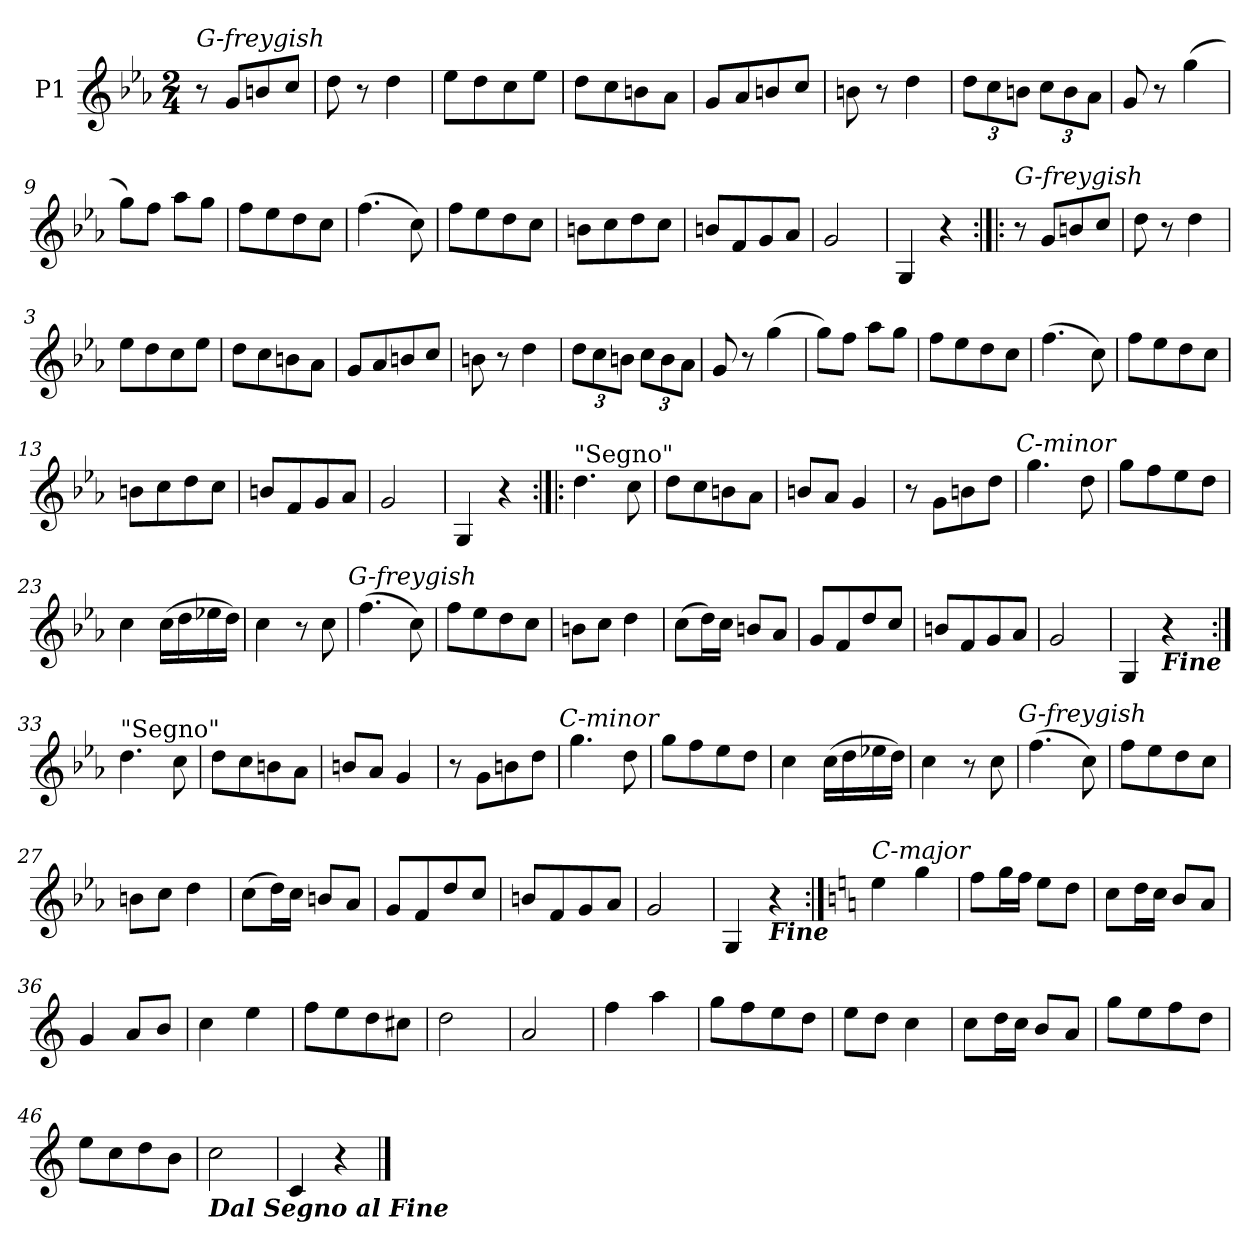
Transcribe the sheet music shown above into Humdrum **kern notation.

**kern
*part1
*staff1
*I"P1
*clefG2
*k[b-e-a-]
*M2/4
=1
!LO:TX:a:i:t=G-freygish
8r
8gL
8bn
8ccJ
=2
8dd
8r
4dd
=3
8ee-L
8dd
8cc
8ee-J
=4
8ddL
8cc
8bn
8a-J
=5
8gL
8a-
8bn
8ccJ
=6
8bn
8r
4dd
=7
12ddL
12cc
12bnJ
12ccL
12b
12a-J
=8
8g
8r
(4gg
=9
8ggL)
8ffJ
8aa-L
8ggJ
=10
8ffL
8ee-
8dd
8ccJ
=11
(4.ff
8cc)
=12
8ffL
8ee-
8dd
8ccJ
=13
8bnL
8cc
8dd
8ccJ
=14
8bnL
8f
8g
8a-J
=15
2g
=16
4G
4r
=1:|!|:
!LO:TX:a:i:t=G-freygish
8r
8gL
8bn
8ccJ
=2
8dd
8r
4dd
=3
8ee-L
8dd
8cc
8ee-J
=4
8ddL
8cc
8bn
8a-J
=5
8gL
8a-
8bn
8ccJ
=6
8bn
8r
4dd
=7
12ddL
12cc
12bnJ
12ccL
12b
12a-J
=8
8g
8r
(4gg
=9
8ggL)
8ffJ
8aa-L
8ggJ
=10
8ffL
8ee-
8dd
8ccJ
=11
(4.ff
8cc)
=12
8ffL
8ee-
8dd
8ccJ
=13
8bnL
8cc
8dd
8ccJ
=14
8bnL
8f
8g
8a-J
=15
2g
=16
4G
4r
=17:|!|:
!LO:TX:a:t="Segno"
4.dd
8cc
=18
8ddL
8cc
8bn
8a-J
=19
8bnL
8a-J
4g
=20
8r
8gL
8bn
8ddJ
!LO:TX:a:i:t=C-minor
=21
4.gg
8dd
=22
8ggL
8ff
8ee-
8ddJ
=23
4cc
(16ccLL
16dd
16ee-X
16ddJJ)
=24
4cc
8r
8cc
!LO:TX:a:i:t=G-freygish
=25
(4.ff
8cc)
=26
8ffL
8ee-
8dd
8ccJ
=27
8bnL
8ccJ
4dd
=28
(8ccL
16ddL)
16ccJJ
8bnL
8a-J
=29
8gL
8f
8dd
8ccJ
=30
8bnL
8f
8g
8a-J
=31
2g
=32
4G
!LO:TX:b:Bi:t=Fine
4r
=33:|!
!LO:TX:a:t="Segno"
4.dd
8cc
=18
8ddL
8cc
8bn
8a-J
=19
8bnL
8a-J
4g
=20
8r
8gL
8bn
8ddJ
!LO:TX:a:i:t=C-minor
=21
4.gg
8dd
=22
8ggL
8ff
8ee-
8ddJ
=23
4cc
(16ccLL
16dd
16ee-X
16ddJJ)
=24
4cc
8r
8cc
!LO:TX:a:i:t=G-freygish
=25
(4.ff
8cc)
=26
8ffL
8ee-
8dd
8ccJ
=27
8bnL
8ccJ
4dd
=28
(8ccL
16ddL)
16ccJJ
8bnL
8a-J
=29
8gL
8f
8dd
8ccJ
=30
8bnL
8f
8g
8a-J
=31
2g
=32
4G
!LO:TX:b:Bi:t=Fine
4r
=33:|!
*k[]
!LO:TX:a:i:t=C-major
4ee
4gg
=34
8ffL
16ggL
16ffJJ
8eeL
8ddJ
=35
8ccL
16ddL
16ccJJ
8bL
8aJ
=36
4g
8aL
8bJ
=37
4cc
4ee
=38
8ffL
8ee
8dd
8cc#XJ
=39
2dd
=40
2a
=41
4ff
4aa
=42
8ggL
8ff
8ee
8ddJ
=43
8eeL
8ddJ
4cc
=44
8ccL
16ddL
16ccJJ
8bL
8aJ
=45
8ggL
8ee
8ff
8ddJ
=46
8eeL
8cc
8dd
8bJ
=47
!LO:TX:b:Bi:t=Dal Segno al Fine
2cc
=48
4c
4r
==
*-
